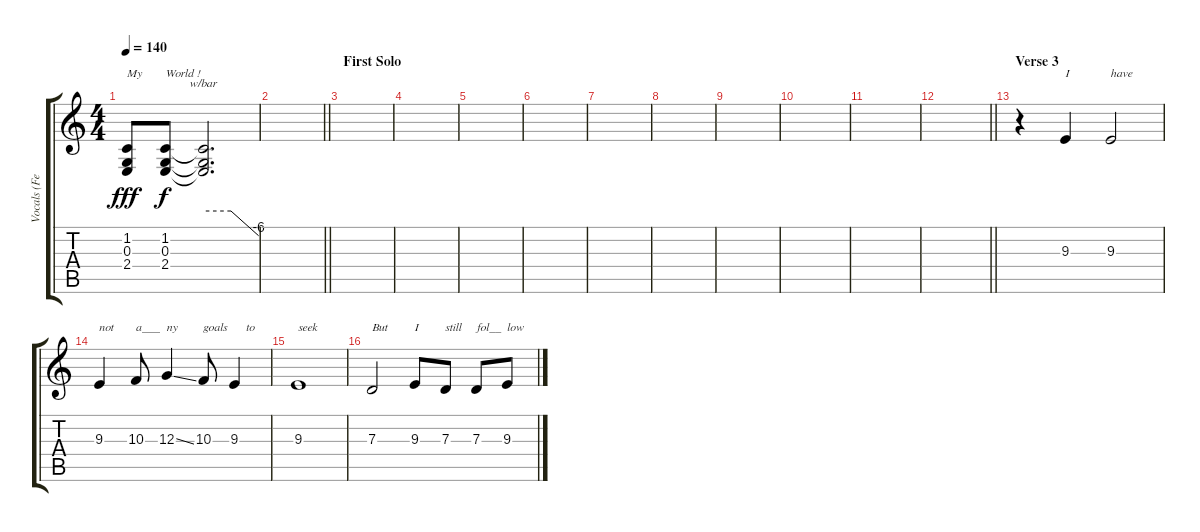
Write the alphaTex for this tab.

\track ("Vocals (Felix Vaillancourt)" "Vocals (Fe") {instrument harmonica}
\staff {score tabs}
\tuning (E4 B3 G3 D3 A2 E2) {hide}
\ts (4 4)
\tempo 140
\clef g2
\ks c
(1.2 0.3 2.4).8{txt "My" dy fff} (1.2 0.3 2.4).8{txt "World !" dy f} (1.2{t} 0.3{t} 2.4{t}).2{d tbe (custom default 0 0 30 0 60 -24)} |
\barLineRight lightlight
|
\section ("" "First Solo")
|
|
|
|
|
|
|
|
|
\barLineRight lightlight
|
\section ("" "Verse 3")
r.4 9.3.4{txt "I"} 9.3.2{txt "have"} |
9.3.4{txt "not"} 10.3.8{txt "a___"} 12.3{ss}.4{txt "ny"} 10.3.8{txt "goals"} 9.3.4{txt "    to"} |
9.3.1{txt "seek"} |
7.3.2{txt "But"} 9.3.8{txt "I"} 7.3.8{txt "still"} 7.3.8{txt "fol__"} 9.3.8{txt "low"}
